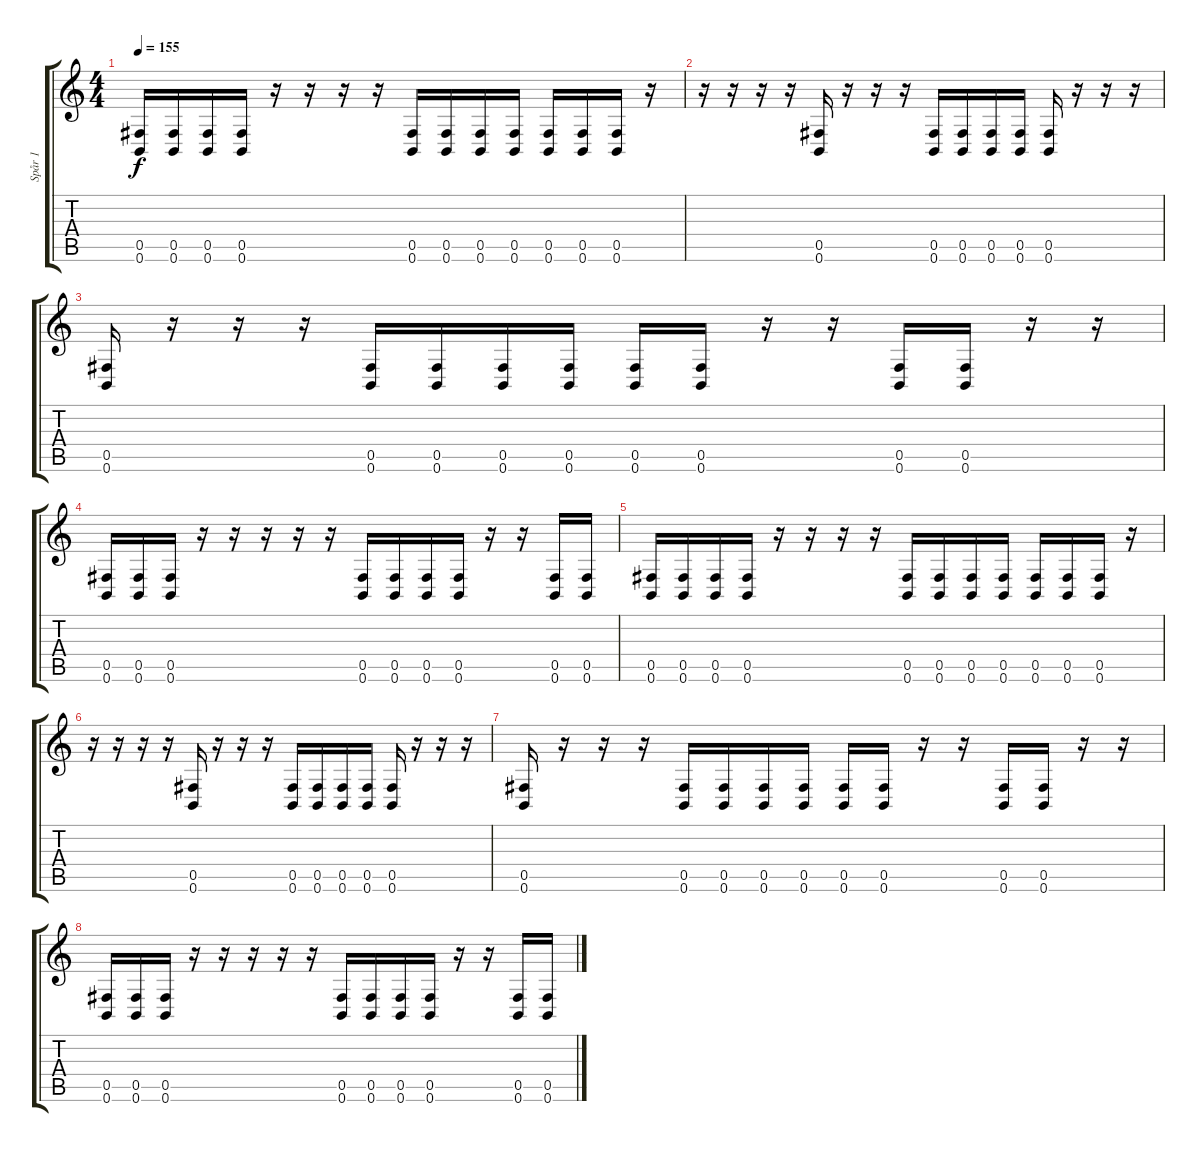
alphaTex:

\track ("Spår 1" "Spår 1") {instrument distortionguitar}
\staff {score tabs}
\tuning (Db4 Ab3 E3 B2 Gb2 B1) {hide}
\ts (4 4)
\tempo 155
\clef g2
\ks c
(0.5 0.6).16{dy f} (0.5 0.6).16 (0.5 0.6).16 (0.5 0.6).16 r.16 r.16 r.16 r.16 (0.5 0.6).16 (0.5 0.6).16 (0.5 0.6).16 (0.5 0.6).16 (0.5 0.6).16 (0.5 0.6).16 (0.5 0.6).16 r.16 |
r.16 r.16 r.16 r.16 (0.5 0.6).16 r.16 r.16 r.16 (0.5 0.6).16 (0.5 0.6).16 (0.5 0.6).16 (0.5 0.6).16 (0.5 0.6).16 r.16 r.16 r.16 |
(0.5 0.6).16 r.16 r.16 r.16 (0.5 0.6).16 (0.5 0.6).16 (0.5 0.6).16 (0.5 0.6).16 (0.5 0.6).16 (0.5 0.6).16 r.16 r.16 (0.5 0.6).16 (0.5 0.6).16 r.16 r.16 |
(0.5 0.6).16 (0.5 0.6).16 (0.5 0.6).16 r.16 r.16 r.16 r.16 r.16 (0.5 0.6).16 (0.5 0.6).16 (0.5 0.6).16 (0.5 0.6).16 r.16 r.16 (0.5 0.6).16 (0.5 0.6).16 |
(0.5 0.6).16 (0.5 0.6).16 (0.5 0.6).16 (0.5 0.6).16 r.16 r.16 r.16 r.16 (0.5 0.6).16 (0.5 0.6).16 (0.5 0.6).16 (0.5 0.6).16 (0.5 0.6).16 (0.5 0.6).16 (0.5 0.6).16 r.16 |
r.16 r.16 r.16 r.16 (0.5 0.6).16 r.16 r.16 r.16 (0.5 0.6).16 (0.5 0.6).16 (0.5 0.6).16 (0.5 0.6).16 (0.5 0.6).16 r.16 r.16 r.16 |
(0.5 0.6).16 r.16 r.16 r.16 (0.5 0.6).16 (0.5 0.6).16 (0.5 0.6).16 (0.5 0.6).16 (0.5 0.6).16 (0.5 0.6).16 r.16 r.16 (0.5 0.6).16 (0.5 0.6).16 r.16 r.16 |
(0.5 0.6).16 (0.5 0.6).16 (0.5 0.6).16 r.16 r.16 r.16 r.16 r.16 (0.5 0.6).16 (0.5 0.6).16 (0.5 0.6).16 (0.5 0.6).16 r.16 r.16 (0.5 0.6).16 (0.5 0.6).16
